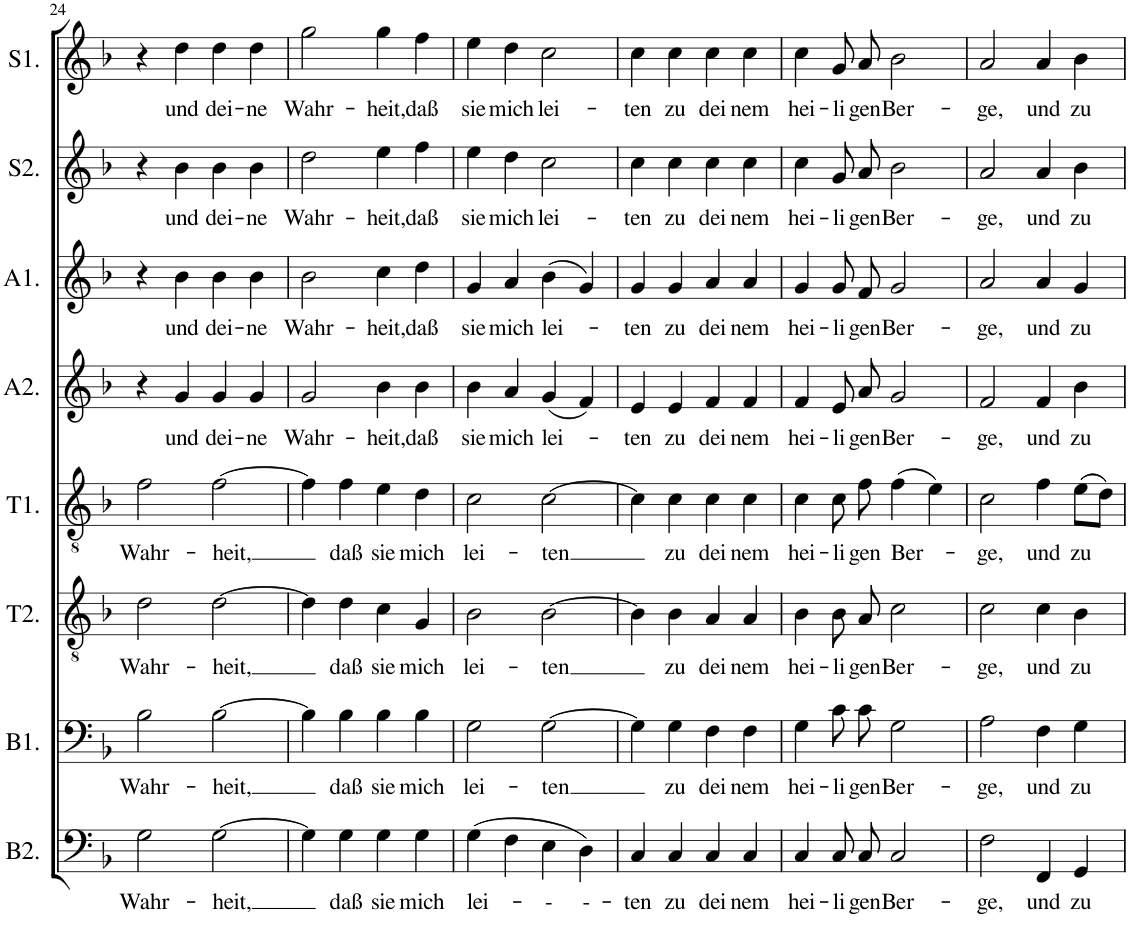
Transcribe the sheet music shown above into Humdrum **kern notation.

**kern	**text	**kern	**text	**kern	**text	**kern	**text	**kern	**text	**kern	**text	**kern	**text	**kern	**text
*part8	*part8	*part7	*part7	*part6	*part6	*part5	*part5	*part4	*part4	*part3	*part3	*part2	*part2	*part1	*part1
*staff8	*staff8	*staff7	*staff7	*staff6	*staff6	*staff5	*staff5	*staff4	*staff4	*staff3	*staff3	*staff2	*staff2	*staff1	*staff1
*I"Bass 2	*	*I"Bass 1	*	*I"Tenor 2	*	*I"Tenor 1	*	*I"Alt 2	*	*I"Alt 1	*	*I"Sopran 2	*	*I"Sopran 1	*
*I'B2.	*	*I'B1.	*	*I'T2.	*	*I'T1.	*	*I'A2.	*	*I'A1.	*	*I'S2.	*	*I'S1.	*
!!LO:PB:g=z
*clefF4	*	*clefF4	*	*clefGv2	*	*clefGv2	*	*clefG2	*	*clefG2	*	*clefG2	*	*clefG2	*
*k[b-]	*	*k[b-]	*	*k[b-]	*	*k[b-]	*	*k[b-]	*	*k[b-]	*	*k[b-]	*	*k[b-]	*
*M4/4	*	*M4/4	*	*M4/4	*	*M4/4	*	*M4/4	*	*M4/4	*	*M4/4	*	*M4/4	*
*met(c)	*	*met(c)	*	*met(c)	*	*met(c)	*	*met(c)	*	*met(c)	*	*met(c)	*	*met(c)	*
=24	=24	=24	=24	=24	=24	=24	=24	=24	=24	=24	=24	=24	=24	=24	=24
!	!LO:LY:b	!	!LO:LY:b	!	!LO:LY:b	!	!LO:LY:b	!	!	!	!	!	!	!	!
2G\	Wahr-	2B-\	Wahr-	2d\	Wahr-	2f\	Wahr-	4r	.	4r	.	4r	.	4r	.
!	!	!	!	!	!	!	!	!	!LO:LY:b	!	!LO:LY:b	!	!LO:LY:b	!	!LO:LY:b
.	.	.	.	.	.	.	.	4g/	und	4b-\	und	4b-\	und	4dd\	und
!	!LO:LY:b	!	!LO:LY:b	!	!LO:LY:b	!	!LO:LY:b	!	!LO:LY:b	!	!LO:LY:b	!	!LO:LY:b	!	!LO:LY:b
[2G\	-heit,	[2B-\	-heit,	[2d\	-heit,	[2f\	-heit,	4g/	dei-	4b-\	dei-	4b-\	dei-	4dd\	dei-
!	!	!	!	!	!	!	!	!	!LO:LY:b	!	!LO:LY:b	!	!LO:LY:b	!	!LO:LY:b
.	.	.	.	.	.	.	.	4g/	-ne	4b-\	-ne	4b-\	-ne	4dd\	-ne
=25	=25	=25	=25	=25	=25	=25	=25	=25	=25	=25	=25	=25	=25	=25	=25
!	!	!	!	!	!	!	!	!	!LO:LY:b	!	!LO:LY:b	!	!LO:LY:b	!	!LO:LY:b
4G\]	.	4B-\]	.	4d\]	.	4f\]	.	2g/	Wahr-	2b-\	Wahr-	2dd\	Wahr-	2gg\	Wahr-
!	!LO:LY:b	!	!LO:LY:b	!	!LO:LY:b	!	!LO:LY:b	!	!	!	!	!	!	!	!
4G\	daß	4B-\	daß	4d\	daß	4f\	daß	.	.	.	.	.	.	.	.
!	!LO:LY:b	!	!LO:LY:b	!	!LO:LY:b	!	!LO:LY:b	!	!LO:LY:b	!	!LO:LY:b	!	!LO:LY:b	!	!LO:LY:b
4G\	sie	4B-\	sie	4c\	sie	4e\	sie	4b-\	-heit,	4cc\	-heit,	4ee\	-heit,	4gg\	-heit,
!	!LO:LY:b	!	!LO:LY:b	!	!LO:LY:b	!	!LO:LY:b	!	!LO:LY:b	!	!LO:LY:b	!	!LO:LY:b	!	!LO:LY:b
4G\	mich	4B-\	mich	4G/	mich	4d\	mich	4b-\	daß	4dd\	daß	4ff\	daß	4ff\	daß
=26	=26	=26	=26	=26	=26	=26	=26	=26	=26	=26	=26	=26	=26	=26	=26
!	!LO:LY:b	!	!LO:LY:b	!	!LO:LY:b	!	!LO:LY:b	!	!LO:LY:b	!	!LO:LY:b	!	!LO:LY:b	!	!LO:LY:b
(4G\	lei-	2G\	lei-	2B-\	lei-	2c\	lei-	4b-\	sie	4g/	sie	4ee\	sie	4ee\	sie
!	!	!	!	!	!	!	!	!	!LO:LY:b	!	!LO:LY:b	!	!LO:LY:b	!	!LO:LY:b
4F\	.	.	.	.	.	.	.	4a/	mich	4a/	mich	4dd\	mich	4dd\	mich
!	!LO:LY:b	!	!LO:LY:b	!	!LO:LY:b	!	!LO:LY:b	!	!LO:LY:b	!	!LO:LY:b	!	!LO:LY:b	!	!LO:LY:b
4E\	--	[2G\	-ten	[2B-\	-ten	[2c\	-ten	(4g/	lei-	(4b-\	lei-	2cc\	lei-	2cc\	lei-
!	!LO:LY:b	!	!	!	!	!	!	!	!	!	!	!	!	!	!
4D\)	--	.	.	.	.	.	.	4f/)	.	4g/)	.	.	.	.	.
=27	=27	=27	=27	=27	=27	=27	=27	=27	=27	=27	=27	=27	=27	=27	=27
!	!LO:LY:b	!	!	!	!	!	!	!	!LO:LY:b	!	!LO:LY:b	!	!LO:LY:b	!	!LO:LY:b
4C/	-ten	4G\]	.	4B-\]	.	4c\]	.	4e/	-ten	4g/	-ten	4cc\	-ten	4cc\	-ten
!	!LO:LY:b	!	!LO:LY:b	!	!LO:LY:b	!	!LO:LY:b	!	!LO:LY:b	!	!LO:LY:b	!	!LO:LY:b	!	!LO:LY:b
4C/	zu	4G\	zu	4B-\	zu	4c\	zu	4e/	zu	4g/	zu	4cc\	zu	4cc\	zu
!	!LO:LY:b	!	!LO:LY:b	!	!LO:LY:b	!	!LO:LY:b	!	!LO:LY:b	!	!LO:LY:b	!	!LO:LY:b	!	!LO:LY:b
4C/	dei-	4F\	dei-	4A/	dei-	4c\	dei-	4f/	dei-	4a/	dei-	4cc\	dei-	4cc\	dei-
!	!LO:LY:b	!	!LO:LY:b	!	!LO:LY:b	!	!LO:LY:b	!	!LO:LY:b	!	!LO:LY:b	!	!LO:LY:b	!	!LO:LY:b
4C/	-nem	4F\	-nem	4A/	-nem	4c\	-nem	4f/	-nem	4a/	-nem	4cc\	-nem	4cc\	-nem
=28	=28	=28	=28	=28	=28	=28	=28	=28	=28	=28	=28	=28	=28	=28	=28
!	!LO:LY:b	!	!LO:LY:b	!	!LO:LY:b	!	!LO:LY:b	!	!LO:LY:b	!	!LO:LY:b	!	!LO:LY:b	!	!LO:LY:b
4C/	hei-	4G\	hei-	4B-\	hei-	4c\	hei-	4f/	hei-	4g/	hei-	4cc\	hei-	4cc\	hei-
!	!LO:LY:b	!	!LO:LY:b	!	!LO:LY:b	!	!LO:LY:b	!	!LO:LY:b	!	!LO:LY:b	!	!LO:LY:b	!	!LO:LY:b
8C/L	-li-	8c\L	-li-	8B-/L	-li-	8c\	-li-	8e/L	-li-	8g/L	-li-	8g/L	-li-	8g/L	-li-
!	!LO:LY:b	!	!LO:LY:b	!	!LO:LY:b	!	!LO:LY:b	!	!LO:LY:b	!	!LO:LY:b	!	!LO:LY:b	!	!LO:LY:b
8C/J	-gen	8c\J	-gen	8A/J	-gen	8f\	-gen	8a/J	-gen	8f/J	-gen	8a/J	-gen	8a/J	-gen
!	!LO:LY:b	!	!LO:LY:b	!	!LO:LY:b	!	!LO:LY:b	!	!LO:LY:b	!	!LO:LY:b	!	!LO:LY:b	!	!LO:LY:b
2C/	Ber-	2G\	Ber-	2c\	Ber-	(4f\	Ber-	2g/	Ber-	2g/	Ber-	2b-\	Ber-	2b-\	Ber-
.	.	.	.	.	.	4e\)	.	.	.	.	.	.	.	.	.
=29	=29	=29	=29	=29	=29	=29	=29	=29	=29	=29	=29	=29	=29	=29	=29
!	!LO:LY:b	!	!LO:LY:b	!	!LO:LY:b	!	!LO:LY:b	!	!LO:LY:b	!	!LO:LY:b	!	!LO:LY:b	!	!LO:LY:b
2F\	-ge,	2A\	-ge,	2c\	-ge,	2c\	-ge,	2f/	-ge,	2a/	-ge,	2a/	-ge,	2a/	-ge,
!	!LO:LY:b	!	!LO:LY:b	!	!LO:LY:b	!	!LO:LY:b	!	!LO:LY:b	!	!LO:LY:b	!	!LO:LY:b	!	!LO:LY:b
4FF/	und	4F\	und	4c\	und	4f\	und	4f/	und	4a/	und	4a/	und	4a/	und
!	!LO:LY:b	!	!LO:LY:b	!	!LO:LY:b	!	!LO:LY:b	!	!LO:LY:b	!	!LO:LY:b	!	!LO:LY:b	!	!LO:LY:b
4GG/	zu	4G\	zu	4B-\	zu	(8e\L	zu	4b-\	zu	4g/	zu	4b-\	zu	4b-\	zu
.	.	.	.	.	.	8d\J)	.	.	.	.	.	.	.	.	.
=	=	=	=	=	=	=	=	=	=	=	=	=	=	=	=
*-	*-	*-	*-	*-	*-	*-	*-	*-	*-	*-	*-	*-	*-	*-	*-
